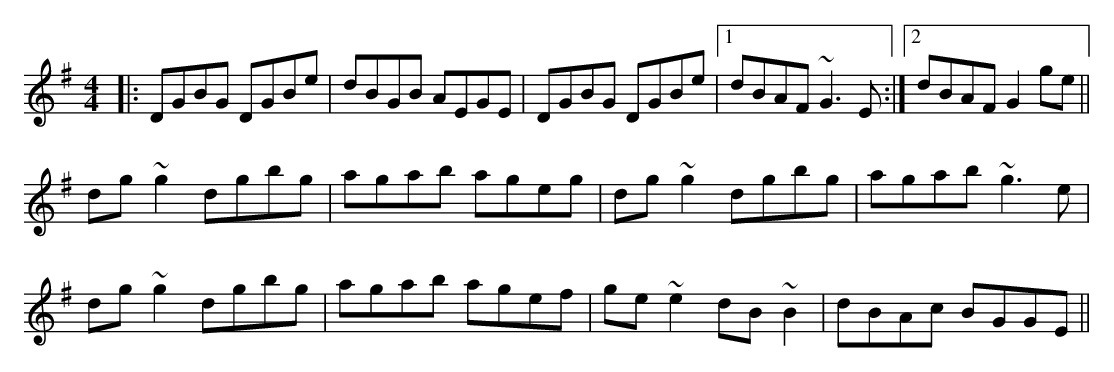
X:1
M:4/4
K:G
|:DGBG DGBe|dBGB AEGE|DGBG DGBe|1 dBAF ~G3 E:|2 dBAF G2 ge||
dg ~g2 dgbg|agab ageg|dg ~g2 dgbg|agab ~g3 e|
dg ~g2 dgbg|agab agef|ge ~e2 dB ~B2|dBAc BGGE||
